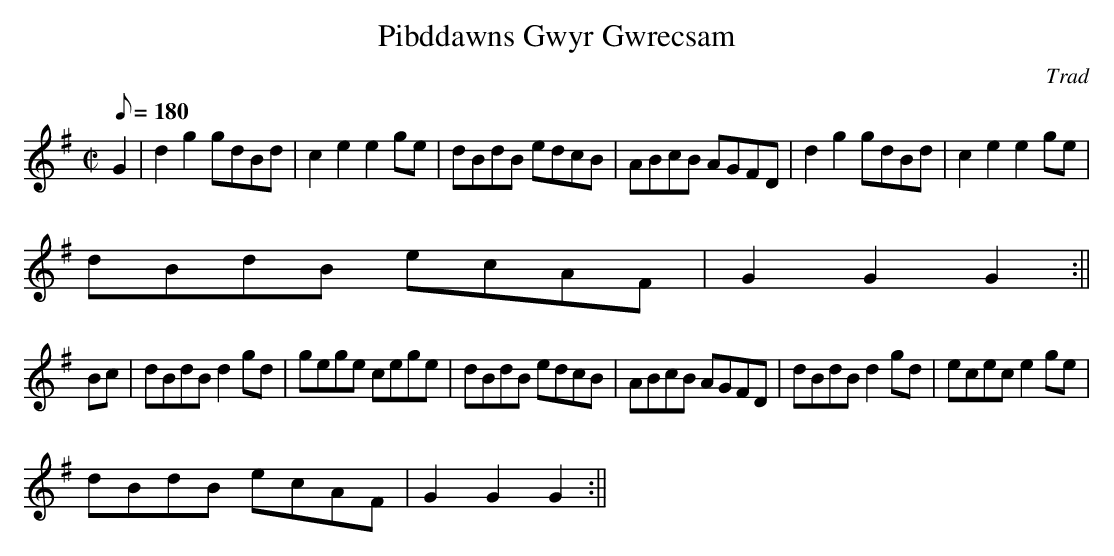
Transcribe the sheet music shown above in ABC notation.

X:1
T:Pibddawns Gwyr Gwrecsam
M:C|
L:1/8
Q:180
C:Trad
K:G
G2|d2g2 gdBd|c2e2e2ge|dBdB edcB|ABcB AGFD|d2g2 gdBd|c2e2e2ge|
dBdB ecAF|G2G2G2:||
Bc|dBdBd2gd|gege cege|dBdB edcB|ABcB AGFD|dBdBd2gd|ecece2ge|
dBdB ecAF|G2G2G2:||
